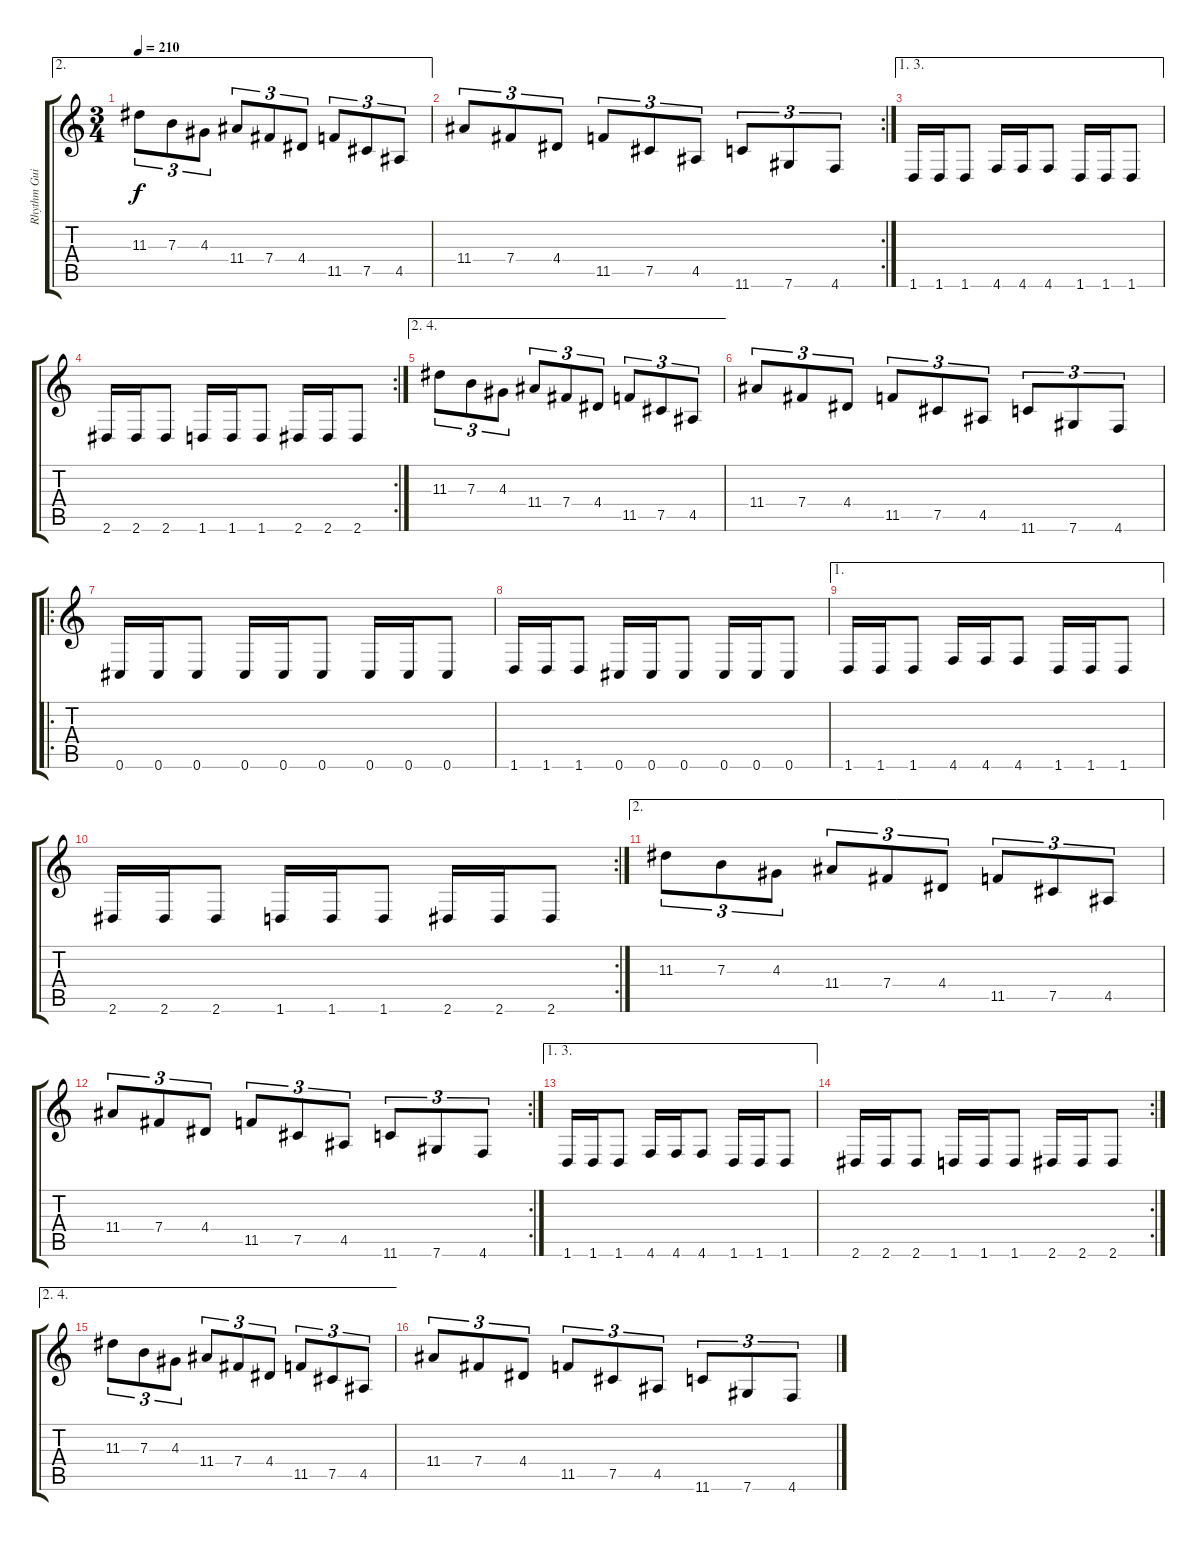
\track ("Rhythm Guitar" "Rhythm Gui") {instrument overdrivenguitar}
\staff {score tabs}
\tuning (Db4 Ab3 E3 B2 Gb2 Db2) {hide}
\ae 2
\ts (3 4)
\tempo 210
\clef g2
\ks c
11.3.8{tu (3 2) dy f} 7.3.8{tu (3 2)} 4.3.8{tu (3 2)} 11.4.8{tu (3 2)} 7.4.8{tu (3 2)} 4.4.8{tu (3 2)} 11.5.8{tu (3 2)} 7.5.8{tu (3 2)} 4.5.8{tu (3 2)} |
\rc 2
11.4.8{tu (3 2)} 7.4.8{tu (3 2)} 4.4.8{tu (3 2)} 11.5.8{tu (3 2)} 7.5.8{tu (3 2)} 4.5.8{tu (3 2)} 11.6.8{tu (3 2)} 7.6.8{tu (3 2)} 4.6.8{tu (3 2)} |
\ae (1 3)
1.6.16 1.6.16 1.6.8 4.6.16 4.6.16 4.6.8 1.6.16 1.6.16 1.6.8 |
\rc 2
2.6.16 2.6.16 2.6.8 1.6.16 1.6.16 1.6.8 2.6.16 2.6.16 2.6.8 |
\ae (2 4)
11.3.8{tu (3 2)} 7.3.8{tu (3 2)} 4.3.8{tu (3 2)} 11.4.8{tu (3 2)} 7.4.8{tu (3 2)} 4.4.8{tu (3 2)} 11.5.8{tu (3 2)} 7.5.8{tu (3 2)} 4.5.8{tu (3 2)} |
11.4.8{tu (3 2)} 7.4.8{tu (3 2)} 4.4.8{tu (3 2)} 11.5.8{tu (3 2)} 7.5.8{tu (3 2)} 4.5.8{tu (3 2)} 11.6.8{tu (3 2)} 7.6.8{tu (3 2)} 4.6.8{tu (3 2)} |
\ro
0.6.16 0.6.16 0.6.8 0.6.16 0.6.16 0.6.8 0.6.16 0.6.16 0.6.8 |
1.6.16 1.6.16 1.6.8 0.6.16 0.6.16 0.6.8 0.6.16 0.6.16 0.6.8 |
\ae 1
1.6.16 1.6.16 1.6.8 4.6.16 4.6.16 4.6.8 1.6.16 1.6.16 1.6.8 |
\rc 2
2.6.16 2.6.16 2.6.8 1.6.16 1.6.16 1.6.8 2.6.16 2.6.16 2.6.8 |
\ae 2
11.3.8{tu (3 2)} 7.3.8{tu (3 2)} 4.3.8{tu (3 2)} 11.4.8{tu (3 2)} 7.4.8{tu (3 2)} 4.4.8{tu (3 2)} 11.5.8{tu (3 2)} 7.5.8{tu (3 2)} 4.5.8{tu (3 2)} |
\rc 2
11.4.8{tu (3 2)} 7.4.8{tu (3 2)} 4.4.8{tu (3 2)} 11.5.8{tu (3 2)} 7.5.8{tu (3 2)} 4.5.8{tu (3 2)} 11.6.8{tu (3 2)} 7.6.8{tu (3 2)} 4.6.8{tu (3 2)} |
\ae (1 3)
1.6.16 1.6.16 1.6.8 4.6.16 4.6.16 4.6.8 1.6.16 1.6.16 1.6.8 |
\rc 2
2.6.16 2.6.16 2.6.8 1.6.16 1.6.16 1.6.8 2.6.16 2.6.16 2.6.8 |
\ae (2 4)
11.3.8{tu (3 2)} 7.3.8{tu (3 2)} 4.3.8{tu (3 2)} 11.4.8{tu (3 2)} 7.4.8{tu (3 2)} 4.4.8{tu (3 2)} 11.5.8{tu (3 2)} 7.5.8{tu (3 2)} 4.5.8{tu (3 2)} |
11.4.8{tu (3 2)} 7.4.8{tu (3 2)} 4.4.8{tu (3 2)} 11.5.8{tu (3 2)} 7.5.8{tu (3 2)} 4.5.8{tu (3 2)} 11.6.8{tu (3 2)} 7.6.8{tu (3 2)} 4.6.8{tu (3 2)}
